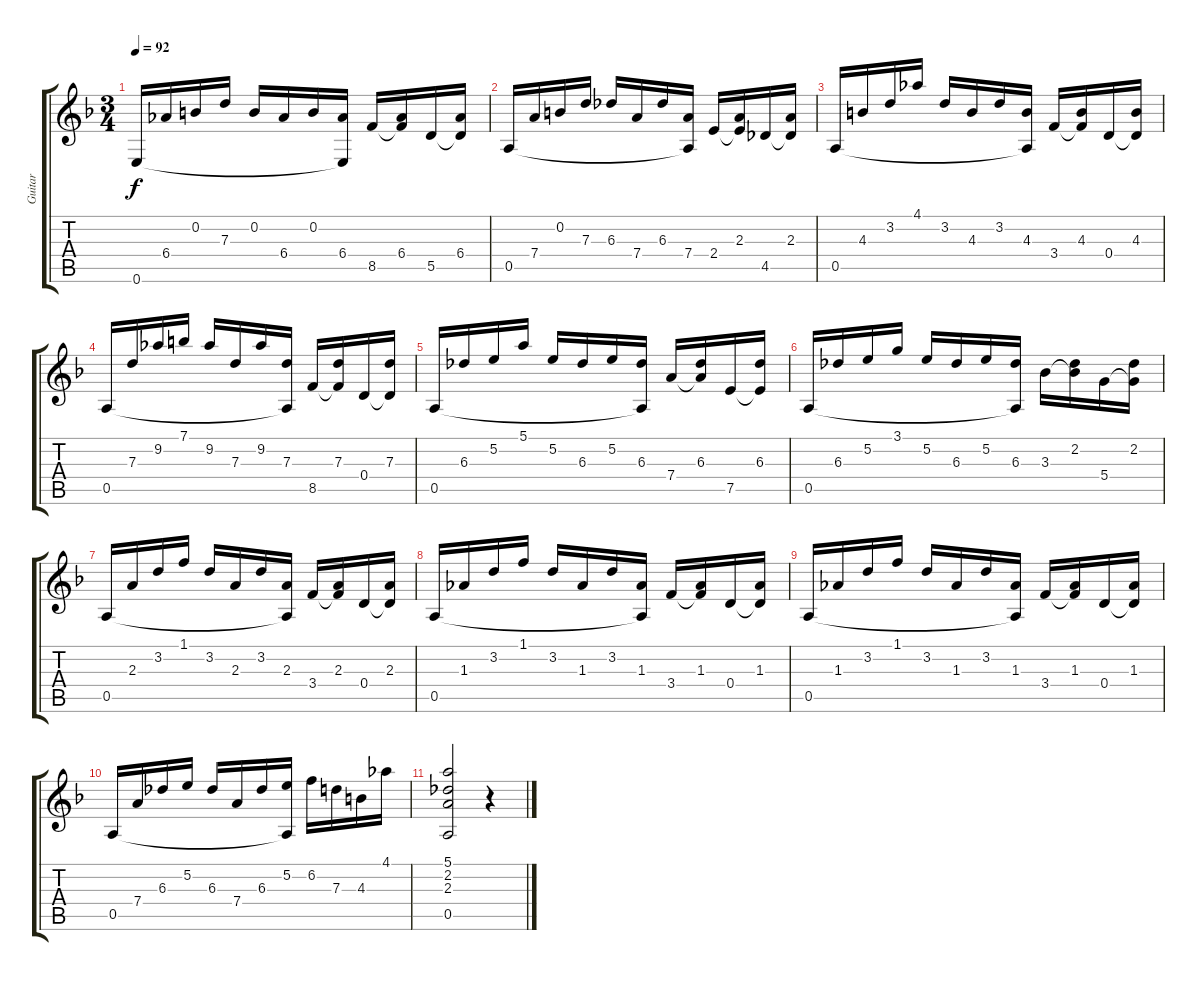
\track ("Guitar" "Guitar") {instrument acousticguitarnylon}
\staff {score tabs}
\tuning (E4 B3 G3 D3 A2 E2) {hide}
\ts (3 4)
\tempo 92
\clef g2
\ks dminor
0.6.16{dy f} 6.4.16 0.2.16 7.3.16 0.2.16 6.4.16 0.2.16 (6.4 0.6{t}).16 8.5.16 (6.4 8.5{t}).16 5.5.16 (6.4 5.5{t}).16 |
0.5.16 7.4.16 0.2.16 7.3.16 6.3.16 7.4.16 6.3.16 (7.4 0.5{t}).16 2.4.16 (2.3 2.4{t}).16 4.5.16 (2.3 4.5{t}).16 |
0.5.16 4.3.16 3.2.16 4.1.16 3.2.16 4.3.16 3.2.16 (4.3 0.5{t}).16 3.4.16 (4.3 3.4{t}).16 0.4.16 (4.3 0.4{t}).16 |
0.5.16 7.3.16 9.2.16 7.1.16 9.2.16 7.3.16 9.2.16 (7.3 0.5{t}).16 8.5.16 (7.3 8.5{t}).16 0.4.16 (7.3 0.4{t}).16 |
0.5.16 6.3.16 5.2.16 5.1.16 5.2.16 6.3.16 5.2.16 (6.3 0.5{t}).16 7.4.16 (6.3 7.4{t}).16 7.5.16 (6.3 7.5{t}).16 |
0.5.16 6.3.16 5.2.16 3.1.16 5.2.16 6.3.16 5.2.16 (6.3 0.5{t}).16 3.3.16 (2.2 3.3{t}).16 5.4.16 (2.2 5.4{t}).16 |
0.5.16 2.3.16 3.2.16 1.1.16 3.2.16 2.3.16 3.2.16 (2.3 0.5{t}).16 3.4.16 (2.3 3.4{t}).16 0.4.16 (2.3 0.4{t}).16 |
0.5.16 1.3.16 3.2.16 1.1.16 3.2.16 1.3.16 3.2.16 (1.3 0.5{t}).16 3.4.16 (1.3 3.4{t}).16 0.4.16 (1.3 0.4{t}).16 |
0.5.16 1.3.16 3.2.16 1.1.16 3.2.16 1.3.16 3.2.16 (1.3 0.5{t}).16 3.4.16 (1.3 3.4{t}).16 0.4.16 (1.3 0.4{t}).16 |
0.5.16 7.4.16 6.3.16 5.2.16 6.3.16 7.4.16 6.3.16 (5.2 0.5{t}).16 6.2.16 7.3.16 4.3.16 4.1.16 |
(5.1 2.2 2.3 0.5).2 r.4
